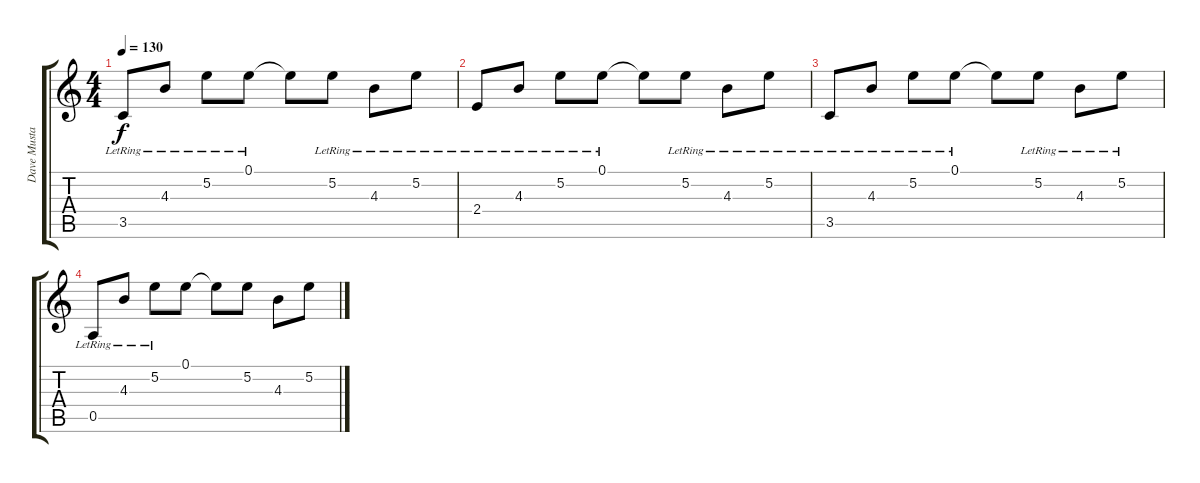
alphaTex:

\track ("Dave Mustaine Clean" "Dave Musta") {instrument acousticguitarsteel}
\staff {score tabs}
\tuning (E4 B3 G3 D3 A2 E2) {hide}
\ts (4 4)
\tempo 130
\clef g2
\ks c
3.5{lr}.8{dy f} 4.3{lr}.8 5.2{lr}.8 0.1{lr}.8 0.1{t}.8 5.2{lr}.8 4.3{lr}.8 5.2{lr}.8 |
2.4{lr}.8 4.3{lr}.8 5.2{lr}.8 0.1{lr}.8 0.1{t}.8 5.2{lr}.8 4.3{lr}.8 5.2{lr}.8 |
3.5{lr}.8 4.3{lr}.8 5.2{lr}.8 0.1{lr}.8 0.1{t}.8 5.2{lr}.8 4.3{lr}.8 5.2{lr}.8 |
0.5{lr}.8 4.3{lr}.8 5.2{lr}.8 0.1.8 0.1{t}.8 5.2.8 4.3.8 5.2.8
